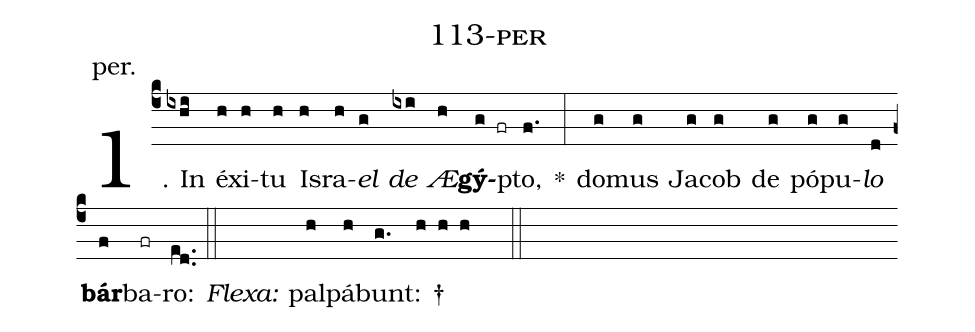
name: 113-per;
annotation: per.;
%%
(c4)1. In(ixhi) éx(h)i(h)tu(h) Is(h)ra(h)<i>el</i>(g) <i>de</i>(ixi) <i>Æ</i>(h)<b>gý</b>(g fr)pto,(f.) *(:) do(g)mus(g) Ja(g)cob(g) de(g) pó(g)pu(g)<i>lo</i>(d) <b>bár</b>(f)ba(fr)ro:(ed..) (::)
<i>Flexa:</i>(////)  pal(h)pá(h)bunt: †(g.//// h h h  ::)
